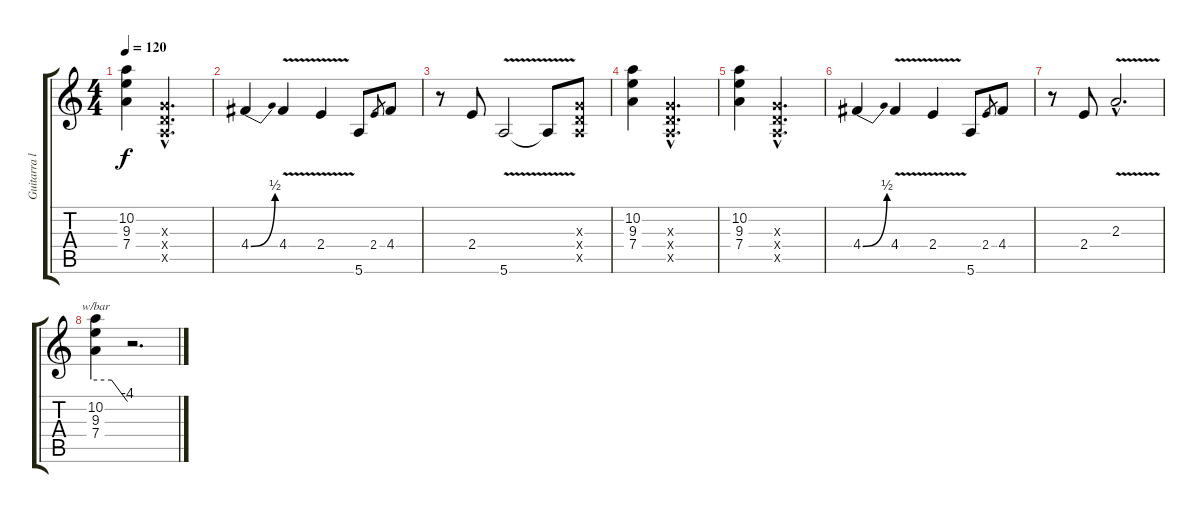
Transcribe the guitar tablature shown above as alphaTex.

\track ("Guitarra líder" "Guitarra l") {instrument distortionguitar}
\staff {score tabs}
\tuning (E4 B3 G3 D3 A2 E2) {hide}
\ts (4 4)
\tempo 120
\clef g2
\ks c
(10.2 9.3 7.4).4{dy f} (0.3{hac x} 0.4{hac x} 0.5{hac x}).2{d volume 16} |
4.4{be (bend 0 0 60 2)}.4 4.4{v}.4 2.4{v}.4 5.6.8 2.4.8{gr} 4.4.8 |
r.8 2.4.8 5.6{v}.2 5.6{t}.8{volume 14} (0.3{x} 0.4{x} 0.5{x}).8 |
(10.2 9.3 7.4).4 (0.3{hac x} 0.4{hac x} 0.5{hac x}).2{d} |
(10.2 9.3 7.4).4 (0.3{hac x} 0.4{hac x} 0.5{hac x}).2{d volume 16} |
4.4{be (bend 0 0 60 2)}.4 4.4{v}.4 2.4{v}.4 5.6.8 2.4.8{gr} 4.4.8 |
r.8 2.4.8 2.3{v hac}.2{d} |
(10.2 9.3 7.4).4{tbe (custom default 0 0 30 0 60 -16)} r.2{d}
